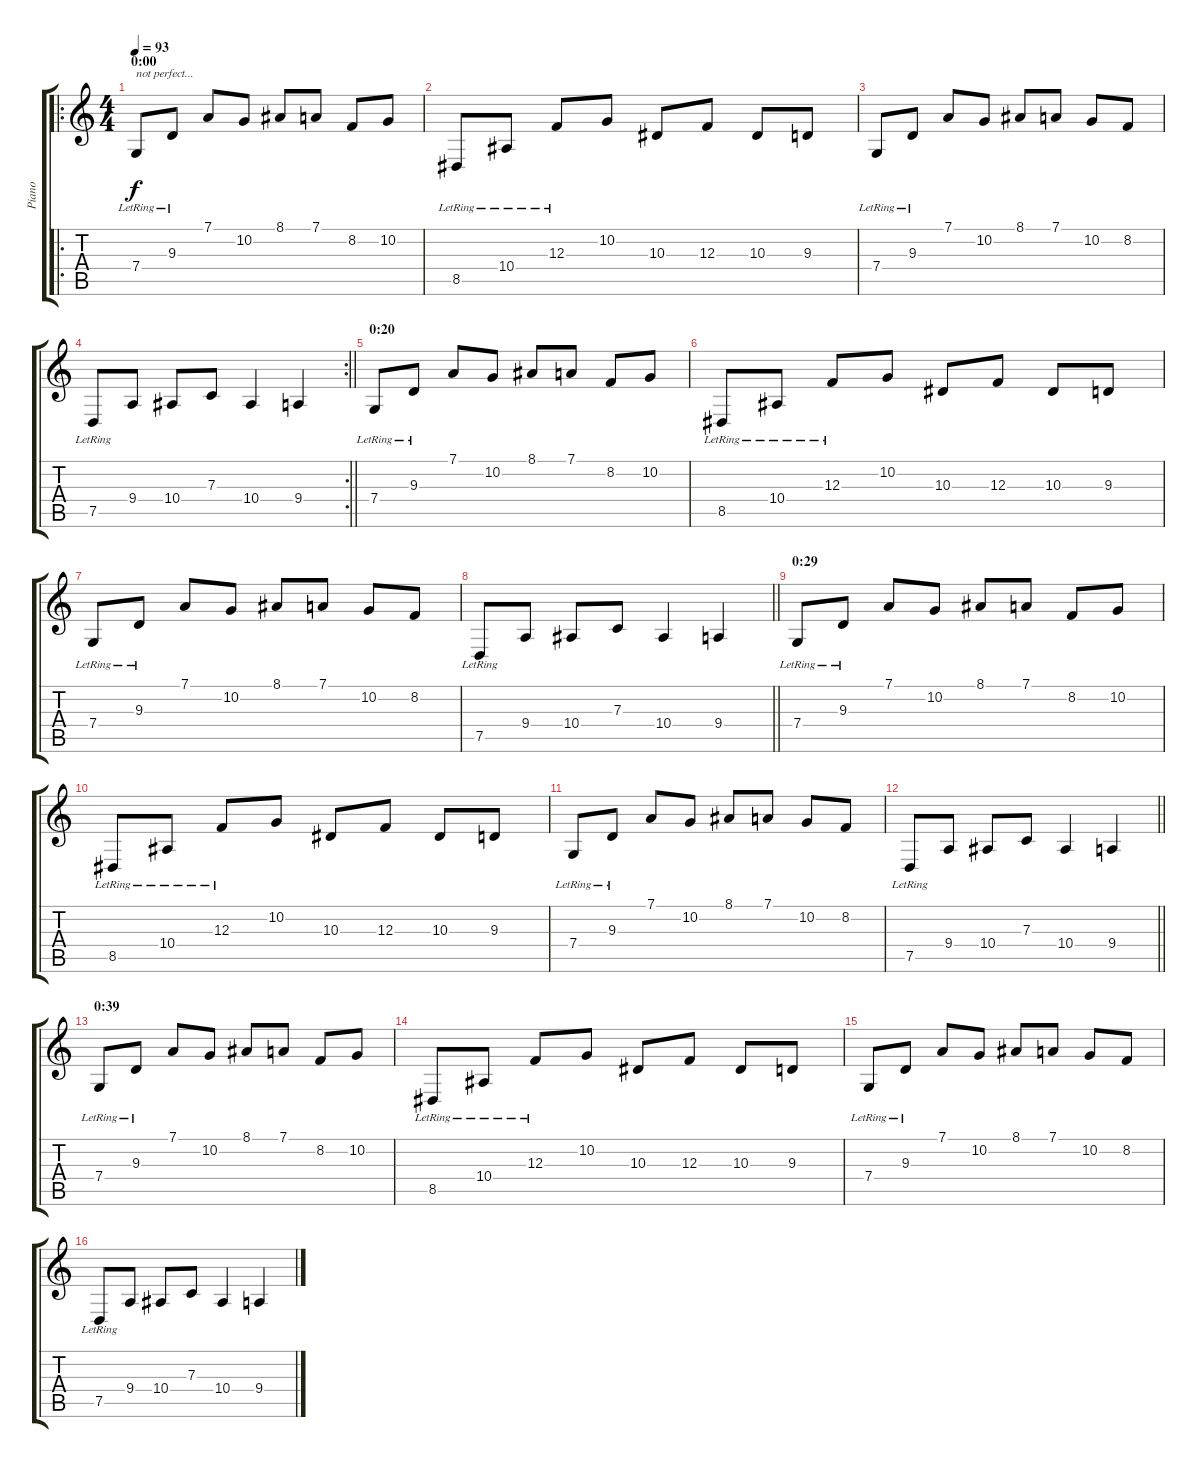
\track ("Piano" "Piano") {instrument acousticgrandpiano}
\staff {score tabs}
\tuning (D4 A3 F3 C3 G2 D2) {hide}
\ro
\ts (4 4)
\section ("" "0:00")
\tempo 93
\clef g2
\ks c
7.4{lr}.8{txt "not perfect..." dy f instrument acousticgrandpiano} 9.3{lr}.8 7.1.8 10.2.8 8.1.8 7.1.8 8.2.8 10.2.8 |
8.5{lr}.8 10.4{lr}.8 12.3{lr}.8 10.2.8 10.3.8 12.3.8 10.3.8 9.3.8 |
7.4{lr}.8 9.3{lr}.8 7.1.8 10.2.8 8.1.8 7.1.8 10.2.8 8.2.8 |
\rc 2
\barLineRight lightlight
7.5{lr}.8 9.4.8 10.4.8 7.3.8 10.4.4 9.4.4 |
\section ("" "0:20")
7.4{lr}.8 9.3{lr}.8 7.1.8 10.2.8 8.1.8 7.1.8 8.2.8 10.2.8 |
8.5{lr}.8 10.4{lr}.8 12.3{lr}.8 10.2.8 10.3.8 12.3.8 10.3.8 9.3.8 |
7.4{lr}.8 9.3{lr}.8 7.1.8 10.2.8 8.1.8 7.1.8 10.2.8 8.2.8 |
\barLineRight lightlight
7.5{lr}.8 9.4.8 10.4.8 7.3.8 10.4.4 9.4.4 |
\section ("" "0:29")
7.4{lr}.8 9.3{lr}.8 7.1.8 10.2.8 8.1.8 7.1.8 8.2.8 10.2.8 |
8.5{lr}.8 10.4{lr}.8 12.3{lr}.8 10.2.8 10.3.8 12.3.8 10.3.8 9.3.8 |
7.4{lr}.8 9.3{lr}.8 7.1.8 10.2.8 8.1.8 7.1.8 10.2.8 8.2.8 |
\barLineRight lightlight
7.5{lr}.8 9.4.8 10.4.8 7.3.8 10.4.4 9.4.4 |
\section ("" "0:39")
7.4{lr}.8 9.3{lr}.8 7.1.8 10.2.8 8.1.8 7.1.8 8.2.8 10.2.8 |
8.5{lr}.8 10.4{lr}.8 12.3{lr}.8 10.2.8 10.3.8 12.3.8 10.3.8 9.3.8 |
7.4{lr}.8 9.3{lr}.8 7.1.8 10.2.8 8.1.8 7.1.8 10.2.8 8.2.8 |
7.5{lr}.8 9.4.8 10.4.8 7.3.8 10.4.4 9.4.4
